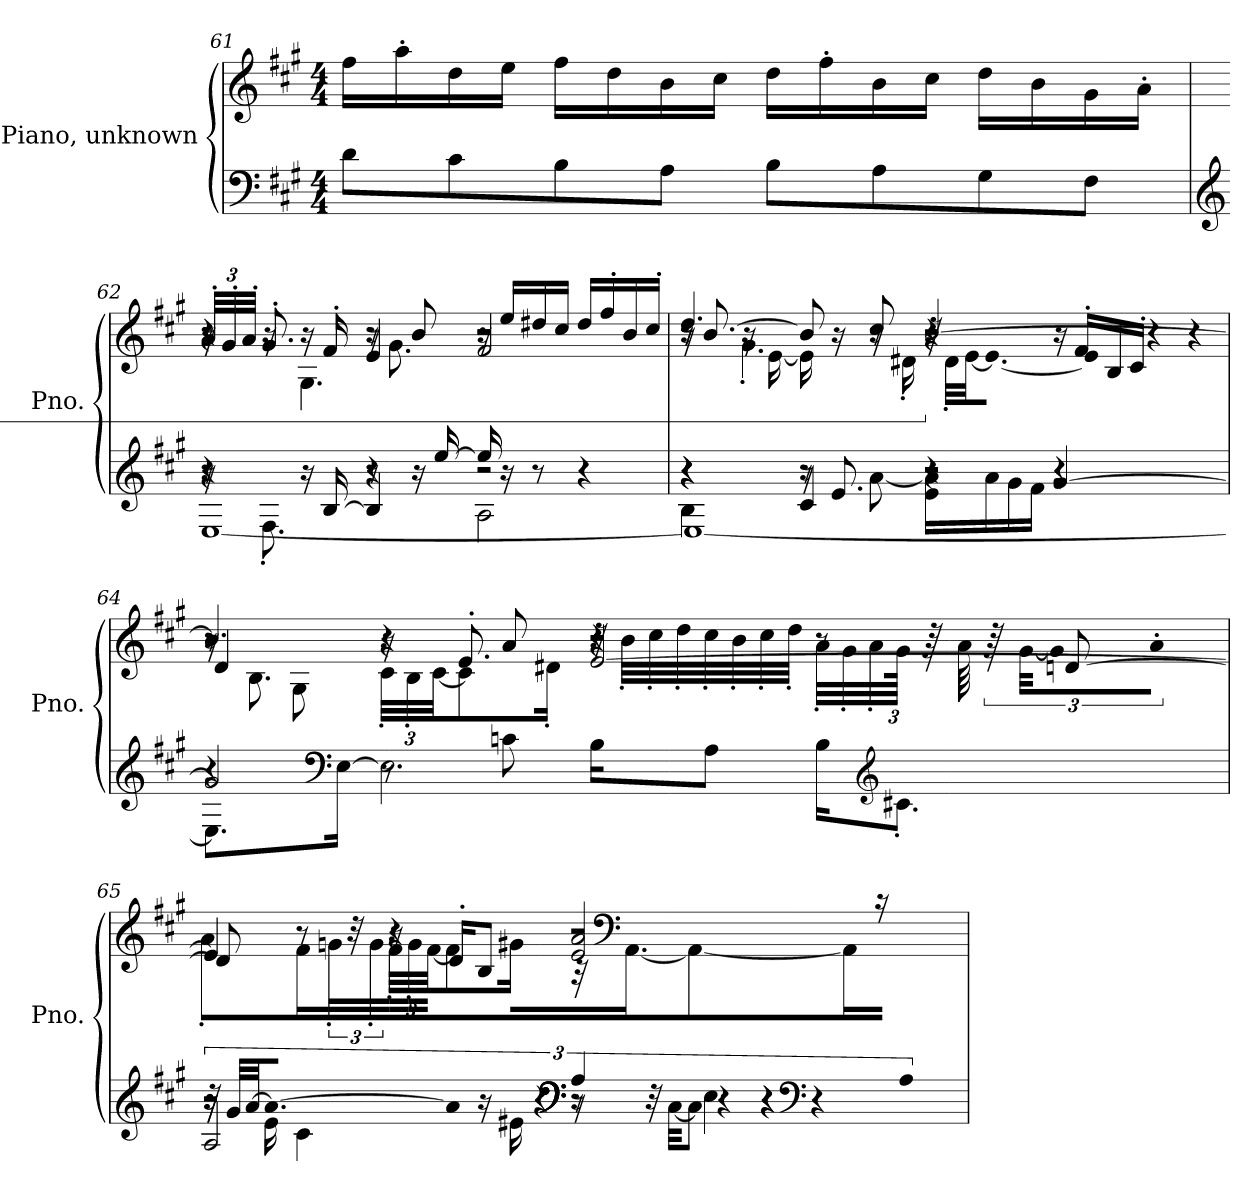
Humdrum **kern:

**kern	**kern
*part1	*part1
*staff2	*staff1
*I"Piano, unknown	*
*I'Pno.	*
*clefF4	*clefG2
*k[f#c#g#]	*k[f#c#g#]
*M4/4	*M4/4
=61	=61
8d\L	16ff#\LL
.	16aa'\
8c#\	16dd\
.	16ee\JJ
8B\	16ff#\LL
.	16dd\
8A\J	16b\
.	16cc#\JJ
8B\L	16dd\LL
.	16ff#'\
8A\	16b\
.	16cc#\JJ
8G#\	16dd\LL
.	16b\
8F#\J	16g#\
.	16a'\JJ
!!LO:LB:g=z
=62	=62
*clefG2	*
*^	*
*	*^	*
*	*	*^	*
*	*	*	*	*Xbrackettup
*	*	*	*	*^
*	*	*	*	*	*^
*	*	*	*	*	*	*^
4r	16r	8r	[1E	48a'/LLL	4r	16r	8r
.	.	.	.	48g#'/	.	.	.
.	.	.	.	48a'/JJJ	.	.	.
.	8.F#'\	.	.	16r	.	8.g#'/	.
.	.	16r	.	16r	.	.	4.G#\
.	.	[16B/	.	16f#'/	.	.	.
8r	4r	4B/]	.	8r	16r	4e/	.
.	.	.	.	.	8.g#\	.	.
16r	.	.	.	8b/	.	.	.
[16ee/	.	.	.	.	.	.	.
16ee/]	2A\	2r	.	16r	2r	2f#/	2r
16r	.	.	.	16ee/LL	.	.	.
8r	.	.	.	16dd#X/	.	.	.
.	.	.	.	16cc#/JJ	.	.	.
4r	.	.	.	16dd#/LL	.	.	.
.	.	.	.	16ff#'/	.	.	.
.	.	.	.	16b/	.	.	.
.	.	.	.	16cc#'/JJ	.	.	.
!!LO:PB:g=z	!!	!!	!!
=63	=63	=63	=63	=63	=63	=63	=63
4r	4B\	4r	1E_	16r	8r	4.dd/	8r
.	.	.	.	[8.b/	.	.	.
.	.	.	.	.	16r	.	4.g#'\
.	.	.	.	.	[16e\	.	.
16r	8r	4c#/	.	8b/]	16e\]	.	.
8.e/	.	.	.	.	16r	.	.
.	[8a\	.	.	8r	16r	8cc#/	.
.	.	.	.	.	16d#X'\	.	.
*	*	*	*	*	*brackettup	*	*
4r	16e\ 16a\]LL	2r	.	[2b/	48r	4r	2r
.	.	.	.	.	48d#'\LLL	.	.
.	.	.	.	.	[48e\JJ	.	.
.	16a\	.	.	.	8.e\J_	.	.
.	16g#\	.	.	.	.	.	.
.	16f#\JJ	.	.	.	.	.	.
[4g#/	4r	.	.	.	16e\]	16r	.
.	.	.	.	.	16r	16f#'/LL	.
.	.	.	.	.	8r	16B/	.
.	.	.	.	.	.	16c#'/JJ	.
*	*	*v	*v	*	*	*	*
!!LO:LB:g=z	!!	!!	!!
=64	=64	=64	=64	=64	=64	=64
2g#/]	4r	8.E\L]	4.b/]	8r	4d/	16r
.	.	.	.	.	.	8.B\
.	.	.	.	8G#\	.	.
*clefF4	*	*	*	*	*	*
.	.	[16E\Jk	.	.	.	.
*	*	*	*	*Xbrackettup	*	*
.	8r	2.E\]	.	48c#'\LLL	16r	4r
.	.	.	.	48B'\	.	.
.	.	.	.	[48c#\JJ	.	.
.	.	.	.	8c#\]	8.e'/	.
.	8cn\	.	8a/	.	.	.
.	.	.	.	16d#X'\Jk	.	.
2r	8B\L	.	[2e/	32r	4r	2r
.	.	.	.	32b'\LLL	.	.
.	.	.	.	32cc#'\	.	.
.	.	.	.	32dd'\	.	.
.	8A\J	.	.	32cc#'\	.	.
.	.	.	.	32b'\	.	.
.	.	.	.	32cc#'\	.	.
.	.	.	.	32dd'\JJJ	.	.
.	16B\KL	.	.	48a'\LLL	8r	.
.	.	.	.	48g#'\	.	.
.	.	.	.	48a'\	.	.
*clefG2	*	*	*	*	*	*
*	*	*	*	*brackettup	*	*
.	8.c#X'\J	.	.	96g#\JJJk	.	.
.	.	.	.	96r	.	.
.	.	.	.	96a\	.	.
.	.	.	.	96r	.	.
.	.	.	.	[48g#\KLL	.	.
.	.	.	.	16g#\]	[8dn/	.
.	.	.	.	16a'\JJ	.	.
*	*	*	*	*	*v	*v
!!LO:LB:g=z
=65	=65	=65	=65	=65	=65
*	*	*^	*	*	*
48r	16r	2A/	2r	4e/]	8a'\L	8d/]
48g#/LLL	.	.	.	.	.	.
[48a/JJ	.	.	.	.	.	.
8.a/J_	16e\	.	.	.	.	.
.	4c#\	.	.	.	16f#\L	8r
.	.	.	.	.	48gn'\JJk	.
.	.	.	.	.	48r	.
.	.	.	.	.	48g'\	.
*	*	*	*	*	*Xbrackettup	*
16a/]	.	.	.	4r	48f#'\LLL	16r
.	.	.	.	.	48g'\	.
.	.	.	.	.	[48f#\JJ	.
16r	.	.	.	.	8f#\]	16d'/KL
8r	16r	.	.	.	.	8B/J
.	16e#X\	.	.	.	16g#X\Jk	.
*clefF4	*	*	*	*	*	*
4r	16r	4A/	8r	2r	32r	2e/ 2a/
*	*	*	*	*clefF4	*	*
.	.	.	.	.	[16.AA\	.
.	32r	.	.	.	.	.
.	[32C#\KKL	.	.	.	.	.
.	8C#\J]	.	4.E\	.	4AA\_	.
4A/	4r	4r	.	.	.	.
.	.	.	.	.	16AA\]	.
.	.	.	.	.	16r	.
*v	*v	*v	*v	*	*	*
*	*v	*v	*v
=	=
*-	*-
